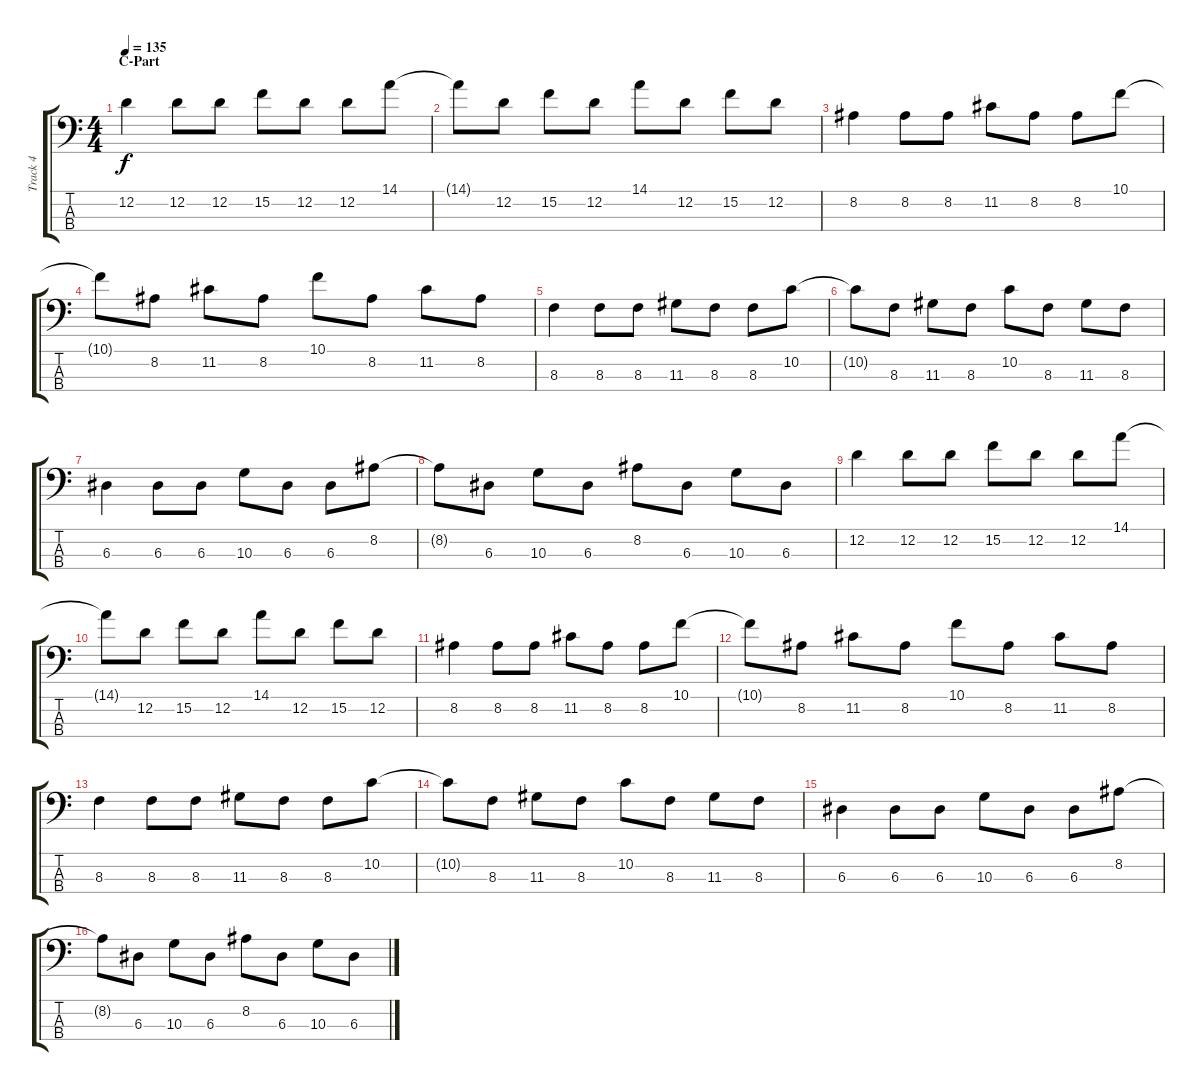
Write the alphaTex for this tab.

\track ("Track 4" "Track 4") {instrument electricbassfinger}
\staff {score tabs}
\tuning (G2 D2 A1 E1) {hide}
\ts (4 4)
\section ("" "C-Part")
\tempo 135
\clef f4
\ks c
12.2.4{dy f} 12.2.8 12.2.8 15.2.8 12.2.8 12.2.8 14.1.8 |
14.1{t}.8 12.2.8 15.2.8 12.2.8 14.1.8 12.2.8 15.2.8 12.2.8 |
8.2.4 8.2.8 8.2.8 11.2.8 8.2.8 8.2.8 10.1.8 |
10.1{t}.8 8.2.8 11.2.8 8.2.8 10.1.8 8.2.8 11.2.8 8.2.8 |
8.3.4 8.3.8 8.3.8 11.3.8 8.3.8 8.3.8 10.2.8 |
10.2{t}.8 8.3.8 11.3.8 8.3.8 10.2.8 8.3.8 11.3.8 8.3.8 |
6.3.4 6.3.8 6.3.8 10.3.8 6.3.8 6.3.8 8.2.8 |
8.2{t}.8 6.3.8 10.3.8 6.3.8 8.2.8 6.3.8 10.3.8 6.3.8 |
12.2.4 12.2.8 12.2.8 15.2.8 12.2.8 12.2.8 14.1.8 |
14.1{t}.8 12.2.8 15.2.8 12.2.8 14.1.8 12.2.8 15.2.8 12.2.8 |
8.2.4 8.2.8 8.2.8 11.2.8 8.2.8 8.2.8 10.1.8 |
10.1{t}.8 8.2.8 11.2.8 8.2.8 10.1.8 8.2.8 11.2.8 8.2.8 |
8.3.4 8.3.8 8.3.8 11.3.8 8.3.8 8.3.8 10.2.8 |
10.2{t}.8 8.3.8 11.3.8 8.3.8 10.2.8 8.3.8 11.3.8 8.3.8 |
6.3.4 6.3.8 6.3.8 10.3.8 6.3.8 6.3.8 8.2.8 |
8.2{t}.8 6.3.8 10.3.8 6.3.8 8.2.8 6.3.8 10.3.8 6.3.8
